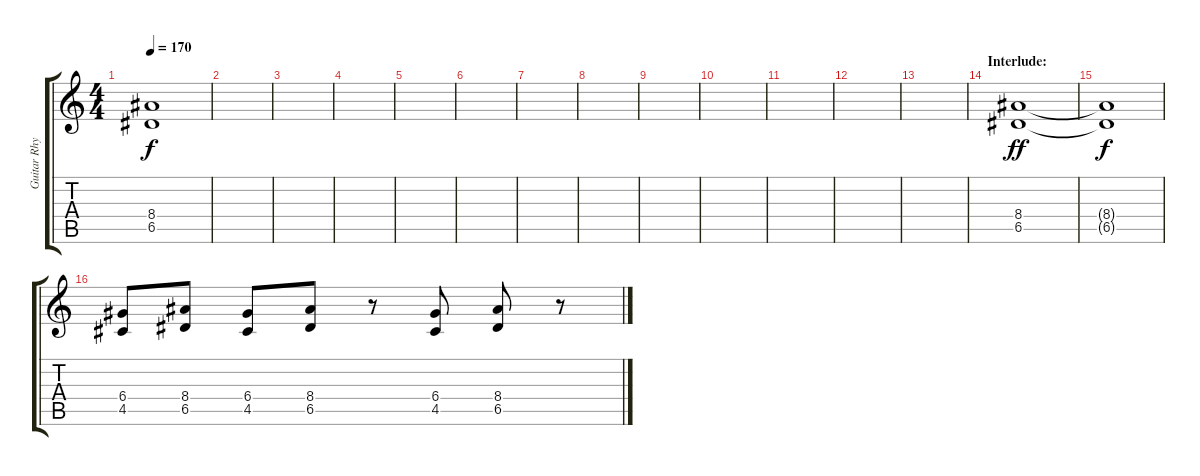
\track ("Guitar Rhythm" "Guitar Rhy") {instrument distortionguitar}
\staff {score tabs}
\tuning (E4 B3 G3 D3 A2 E2) {hide}
\ts (4 4)
\tempo 170
\clef g2
\ks c
(8.4{t} 6.5{t}).1{dy f volume 4} |
|
|
|
|
|
|
|
|
|
|
|
|
\section ("" "Interlude:")
(8.4 6.5).1{dy ff volume 8} |
(8.4{t} 6.5{t}).1{dy f} |
(6.4 4.5).8 (8.4 6.5).8 (6.4 4.5).8 (8.4 6.5).8 r.8 (6.4 4.5).8 (8.4 6.5).8 r.8
